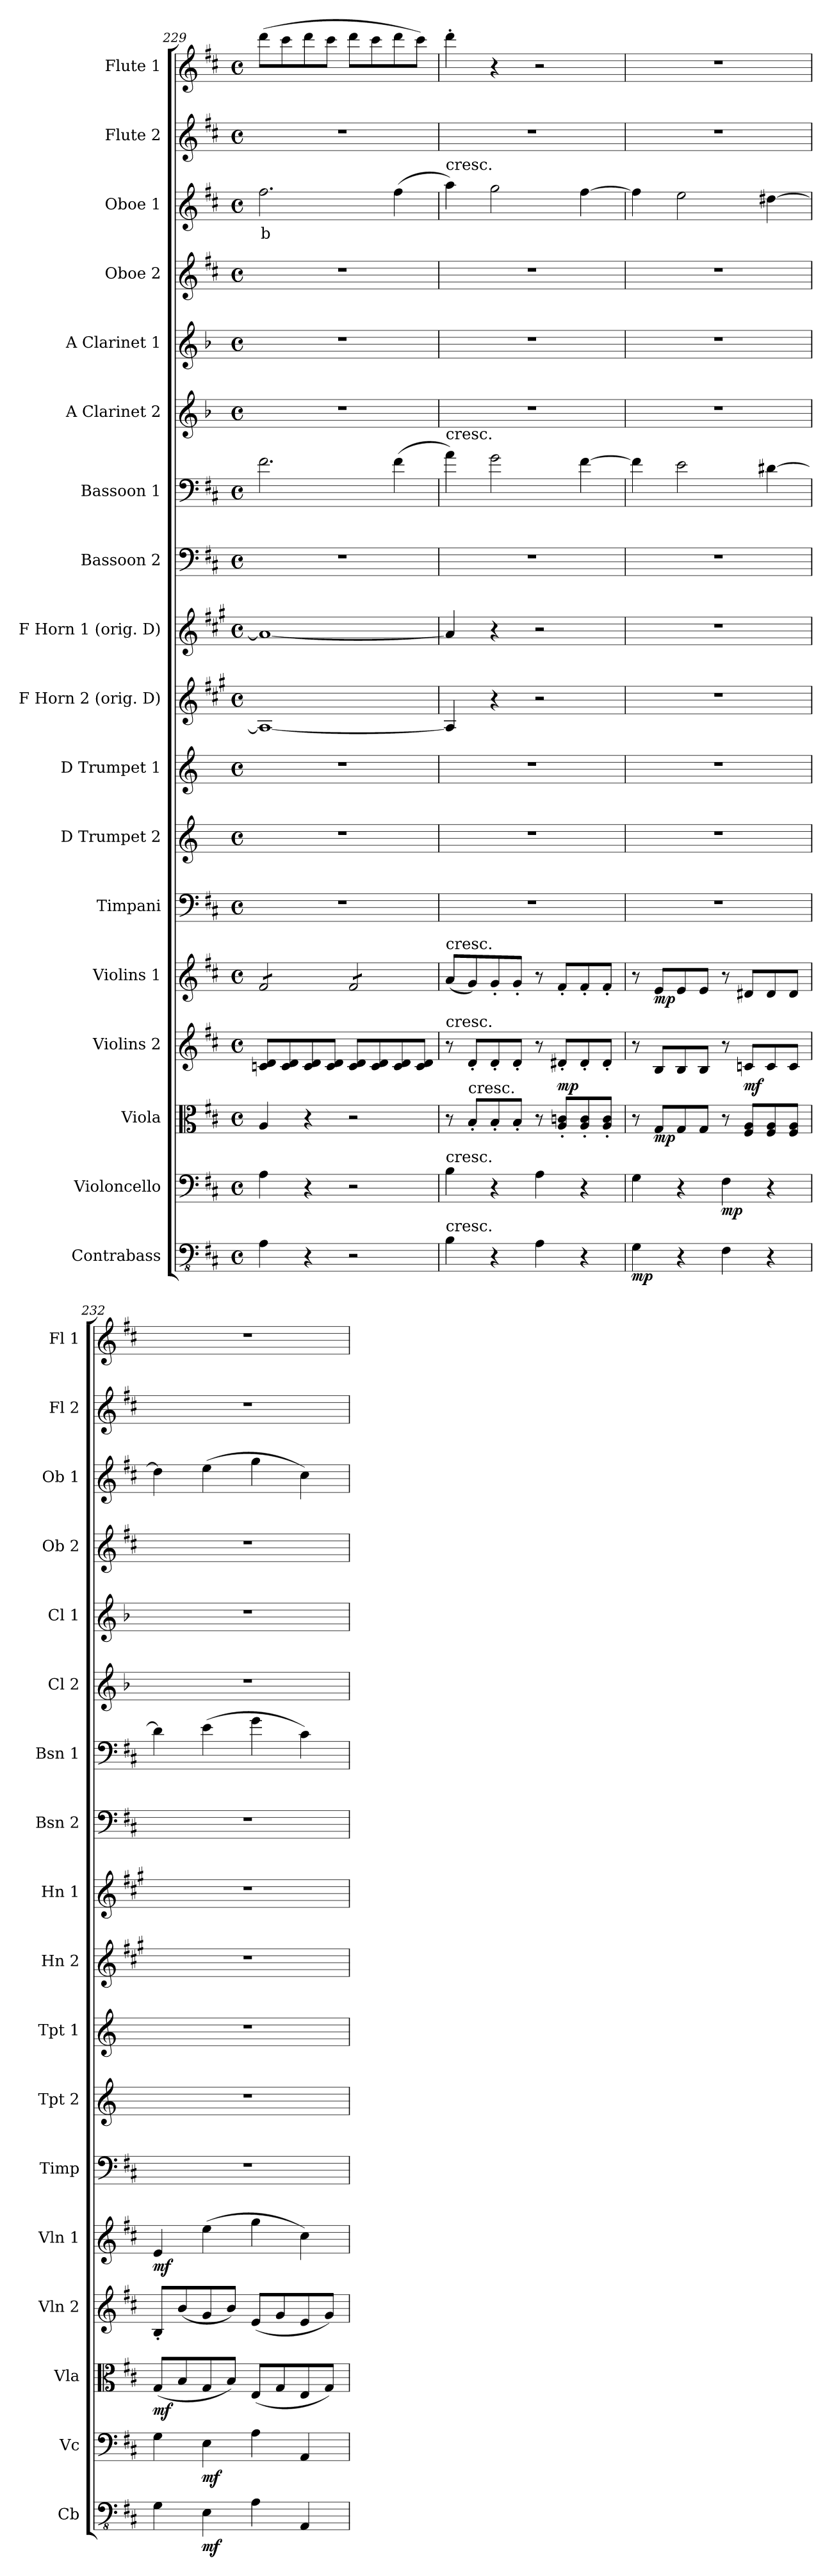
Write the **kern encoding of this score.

**kern	**dynam	**kern	**dynam	**kern	**dynam	**kern	**dynam	**kern	**dynam	**kern	**kern	**kern	**kern	**kern	**kern	**kern	**kern	**kern	**kern	**kern	**text	**kern	**kern
*part18	*part18	*part17	*part17	*part16	*part16	*part15	*part15	*part14	*part14	*part13	*part12	*part11	*part10	*part9	*part8	*part7	*part6	*part5	*part4	*part3	*part3	*part2	*part1
*staff18	*staff18	*staff17	*staff17	*staff16	*staff16	*staff15	*staff15	*staff14	*staff14	*staff13	*staff12	*staff11	*staff10	*staff9	*staff8	*staff7	*staff6	*staff5	*staff4	*staff3	*staff3	*staff2	*staff1
*I"Contrabass	*	*I"Violoncello	*	*I"Viola	*	*I"Violins 2	*	*I"Violins 1	*	*I"Timpani	*I"D Trumpet 2	*I"D Trumpet 1	*I"F Horn 2 (orig.  D)	*I"F Horn 1 (orig.  D)	*I"Bassoon 2	*I"Bassoon 1	*I"A Clarinet 2	*I"A Clarinet 1	*I"Oboe 2	*I"Oboe 1	*	*I"Flute 2	*I"Flute 1
*I'Cb	*	*I'Vc	*	*I'Vla	*	*I'Vln 2	*	*I'Vln 1	*	*I'Timp	*I'Tpt 2	*I'Tpt 1	*I'Hn 2	*I'Hn 1	*I'Bsn 2	*I'Bsn 1	*I'Cl 2	*I'Cl 1	*I'Ob 2	*I'Ob 1	*	*I'Fl 2	*I'Fl 1
!!LO:PB:g=z
*clefFv4	*	*clefF4	*	*clefC3	*	*clefG2	*	*clefG2	*	*clefF4	*clefG2	*clefG2	*clefG2	*clefG2	*clefF4	*clefF4	*clefG2	*clefG2	*clefG2	*clefG2	*	*clefG2	*clefG2
*	*	*	*	*	*	*	*	*	*	*	*ITrd-1c-2	*ITrd-1c-2	*ITrd4c7	*ITrd4c7	*	*	*ITrd2c3	*ITrd2c3	*	*	*	*	*
*k[f#c#]	*	*k[f#c#]	*	*k[f#c#]	*	*k[f#c#]	*	*k[f#c#]	*	*k[f#c#]	*k[f#c#]	*k[f#c#]	*k[f#c#]	*k[f#c#]	*k[f#c#]	*k[f#c#]	*k[f#c#]	*k[f#c#]	*k[f#c#]	*k[f#c#]	*	*k[f#c#]	*k[f#c#]
*M4/4	*	*M4/4	*	*M4/4	*	*M4/4	*	*M4/4	*	*M4/4	*M4/4	*M4/4	*M4/4	*M4/4	*M4/4	*M4/4	*M4/4	*M4/4	*M4/4	*M4/4	*	*M4/4	*M4/4
*met(c)	*	*met(c)	*	*met(c)	*	*met(c)	*	*met(c)	*	*met(c)	*met(c)	*met(c)	*met(c)	*met(c)	*met(c)	*met(c)	*met(c)	*met(c)	*met(c)	*met(c)	*	*met(c)	*met(c)
=229	=229	=229	=229	=229	=229	=229	=229	=229	=229	=229	=229	=229	=229	=229	=229	=229	=229	=229	=229	=229	=229	=229	=229
!	!	!	!	!	!	!	!	!	!	!	!	!	!	!	!	!	!	!	!	!	!LO:LY:b:color=#FF0000	!	!
*	*	*	*	*	*	*	*	*tremolo	*	*	*	*	*	*	*	*	*	*	*	*	*	*	*
4AA\	.	4A\	.	4A/	.	8cn/ 8d/L	.	8f#/L	.	1r	1r	1r	1D_	1d_	1r	2.f#\	1r	1r	1r	2.ff#\	b	1r	(>8ddd\L
.	.	.	.	.	.	8c/ 8d/	.	8f#/	.	.	.	.	.	.	.	.	.	.	.	.	.	.	8ccc#\
4r	.	4r	.	4r	.	8c/ 8d/	.	8f#/	.	.	.	.	.	.	.	.	.	.	.	.	.	.	8ddd\
.	.	.	.	.	.	8c/ 8d/J	.	8f#/J	.	.	.	.	.	.	.	.	.	.	.	.	.	.	8ccc#\J
2r	.	2r	.	2r	.	8c/ 8d/L	.	8f#/L	.	.	.	.	.	.	.	.	.	.	.	.	.	.	8ddd\L
.	.	.	.	.	.	8c/ 8d/	.	8f#/	.	.	.	.	.	.	.	.	.	.	.	.	.	.	8ccc#\
.	.	.	.	.	.	8c/ 8d/	.	8f#/	.	.	.	.	.	.	.	(>4f#\	.	.	.	(>4ff#\	.	.	8ddd\
.	.	.	.	.	.	8c/ 8d/J	.	8f#/J	.	.	.	.	.	.	.	.	.	.	.	.	.	.	8ccc#\J)
*	*	*	*	*	*	*	*	*Xtremolo	*	*	*	*	*	*	*	*	*	*	*	*	*	*	*
=230	=230	=230	=230	=230	=230	=230	=230	=230	=230	=230	=230	=230	=230	=230	=230	=230	=230	=230	=230	=230	=230	=230	=230
!	!	!	!	!	!	!	!	!	!	!	!	!	!	!	!	!	!	!	!	!LO:TX:a:t=cresc.	!	!	!
!	!	!	!	!	!	!	!	!	!	!	!	!	!	!	!	!LO:TX:a:t=cresc.	!	!	!	!	!	!	!
!	!	!	!	!	!	!	!	!LO:TX:a:t=cresc.	!	!	!	!	!	!	!	!	!	!	!	!	!	!	!
!	!	!	!	!	!	!LO:TX:a:t=cresc.	!	!	!	!	!	!	!	!	!	!	!	!	!	!	!	!	!
!	!	!LO:TX:a:t=cresc.	!	!	!	!	!	!	!	!	!	!	!	!	!	!	!	!	!	!	!	!	!
!LO:TX:a:t=cresc.	!	!	!	!	!	!	!	!	!	!	!	!	!	!	!	!	!	!	!	!	!	!	!
4BB\	.	4B\	.	8r	.	8r	.	(<8a/L	.	1r	1r	1r	4D/]	4d/]	1r	4a\)	1r	1r	1r	4aa\)	.	1r	4ddd'\
!	!	!	!	!LO:TX:a:t=cresc.	!	!	!	!	!	!	!	!	!	!	!	!	!	!	!	!	!	!	!
.	.	.	.	8B'/L	.	8d'/L	.	8g/)	.	.	.	.	.	.	.	.	.	.	.	.	.	.	.
4r	.	4r	.	8B'/	.	8d'/	.	8g'/	.	.	.	.	4r	4r	.	2g\	.	.	.	2gg\	.	.	4r
.	.	.	.	8B'/J	.	8d'/J	.	8g'/J	.	.	.	.	.	.	.	.	.	.	.	.	.	.	.
4AA\	.	4A\	.	8r	.	8r	.	8r	.	.	.	.	2r	2r	.	.	.	.	.	.	.	.	2r
!	!	!	!	!	!	!	!LO:DY:b	!	!	!	!	!	!	!	!	!	!	!	!	!	!	!	!
.	.	.	.	8A/' 8cn/'L	.	8d#X'/L	mp	8f#'/L	.	.	.	.	.	.	.	.	.	.	.	.	.	.	.
4r	.	4r	.	8A/' 8c/'	.	8d#'/	.	8f#'/	.	.	.	.	.	.	.	[4f#\	.	.	.	[4ff#\	.	.	.
.	.	.	.	8A/' 8c/'J	.	8d#'/J	.	8f#'/J	.	.	.	.	.	.	.	.	.	.	.	.	.	.	.
=231	=231	=231	=231	=231	=231	=231	=231	=231	=231	=231	=231	=231	=231	=231	=231	=231	=231	=231	=231	=231	=231	=231	=231
!	!LO:DY:b	!	!	!	!	!	!	!	!	!	!	!	!	!	!	!	!	!	!	!	!	!	!
4GG\	mp	4G\	.	8r	.	8r	.	8r	.	1r	1r	1r	1r	1r	1r	4f#\]	1r	1r	1r	4ff#\]	.	1r	1r
!	!	!	!	!	!LO:DY:b	!	!	!	!LO:DY:b	!	!	!	!	!	!	!	!	!	!	!	!	!	!
.	.	.	.	8G/L	mp	8B/L	.	8e/L	mp	.	.	.	.	.	.	.	.	.	.	.	.	.	.
4r	.	4r	.	8G/	.	8B/	.	8e/	.	.	.	.	.	.	.	2e\	.	.	.	2ee\	.	.	.
.	.	.	.	8G/J	.	8B/J	.	8e/J	.	.	.	.	.	.	.	.	.	.	.	.	.	.	.
!	!	!	!LO:DY:b	!	!	!	!	!	!	!	!	!	!	!	!	!	!	!	!	!	!	!	!
4FF#\	.	4F#\	mp	8r	.	8r	.	8r	.	.	.	.	.	.	.	.	.	.	.	.	.	.	.
!	!	!	!	!	!	!	!LO:DY:b	!	!	!	!	!	!	!	!	!	!	!	!	!	!	!	!
.	.	.	.	8F#/ 8A/L	.	8cn/L	mf	8d#X/L	.	.	.	.	.	.	.	.	.	.	.	.	.	.	.
4r	.	4r	.	8F#/ 8A/	.	8c/	.	8d#/	.	.	.	.	.	.	.	[4d#X\	.	.	.	[4dd#X\	.	.	.
.	.	.	.	8F#/ 8A/J	.	8c/J	.	8d#/J	.	.	.	.	.	.	.	.	.	.	.	.	.	.	.
=232	=232	=232	=232	=232	=232	=232	=232	=232	=232	=232	=232	=232	=232	=232	=232	=232	=232	=232	=232	=232	=232	=232	=232
!	!	!	!	!	!LO:DY:b	!	!	!	!LO:DY:b	!	!	!	!	!	!	!	!	!	!	!	!	!	!
4GG\	.	4G\	.	(<8G/L	mf	8B'/L	.	4e/	mf	1r	1r	1r	1r	1r	1r	4d#\]	1r	1r	1r	4dd#\]	.	1r	1r
.	.	.	.	8B/	.	(<8b/	.	.	.	.	.	.	.	.	.	.	.	.	.	.	.	.	.
!	!LO:DY:b	!	!LO:DY:b	!	!	!	!	!	!	!	!	!	!	!	!	!	!	!	!	!	!	!	!
4EE\	mf	4E\	mf	8G/	.	8g/	.	(>4ee\	.	.	.	.	.	.	.	(>4e\	.	.	.	(>4ee\	.	.	.
.	.	.	.	8B/J)	.	8b/J)	.	.	.	.	.	.	.	.	.	.	.	.	.	.	.	.	.
4AA\	.	4A\	.	(<8E/L	.	(<8e/L	.	4gg\	.	.	.	.	.	.	.	4g\	.	.	.	4gg\	.	.	.
.	.	.	.	8G/	.	8g/	.	.	.	.	.	.	.	.	.	.	.	.	.	.	.	.	.
4AAA/	.	4AA/	.	8E/	.	8e/	.	4cc#\)	.	.	.	.	.	.	.	4c#\)	.	.	.	4cc#\)	.	.	.
.	.	.	.	8G/J)	.	8g/J)	.	.	.	.	.	.	.	.	.	.	.	.	.	.	.	.	.
=	=	=	=	=	=	=	=	=	=	=	=	=	=	=	=	=	=	=	=	=	=	=	=
*-	*-	*-	*-	*-	*-	*-	*-	*-	*-	*-	*-	*-	*-	*-	*-	*-	*-	*-	*-	*-	*-	*-	*-
